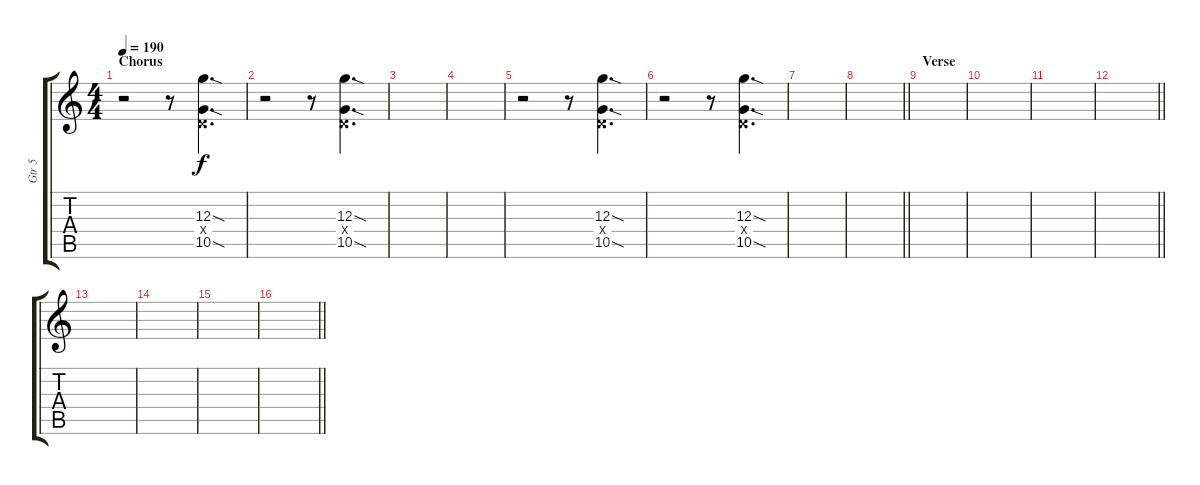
\track ("Gtr 5" "Gtr 5") {instrument distortionguitar}
\staff {score tabs}
\tuning (E4 B3 G3 D3 A2 D2) {hide}
\ts (4 4)
\section ("" "Chorus")
\tempo 190
\clef g2
\ks c
r.2{dy f} r.8 (12.3{sod} 0.4{x} 10.5{sod}).4{d} |
r.2 r.8 (12.3{sod} 0.4{x} 10.5{sod}).4{d} |
|
|
r.2 r.8 (12.3{sod} 0.4{x} 10.5{sod}).4{d} |
r.2 r.8 (12.3{sod} 0.4{x} 10.5{sod}).4{d} |
|
\barLineRight lightlight
|
\section ("" "Verse")
|
|
|
\barLineRight lightlight
|
|
|
|
\barLineRight lightlight
